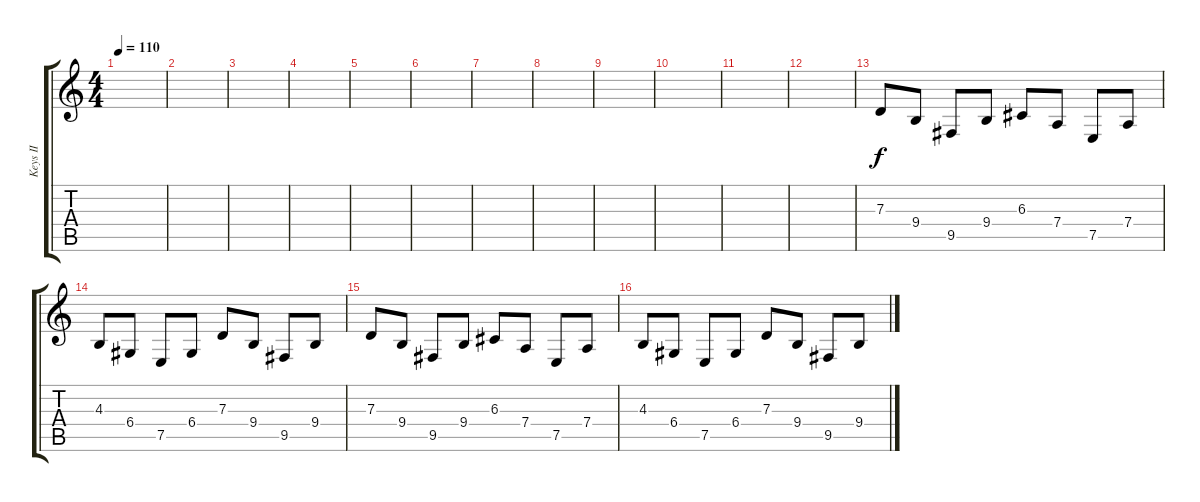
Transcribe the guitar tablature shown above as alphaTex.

\track ("Keys II" "Keys II") {instrument tangoaccordion}
\staff {score tabs}
\tuning (E4 B3 G3 D3 A2 E2) {hide}
\ts (4 4)
\tempo 110
\clef g2
\ks c
|
|
|
|
|
|
|
|
|
|
|
|
7.3.8 9.4.8 9.5.8 9.4.8 6.3.8 7.4.8 7.5.8 7.4.8 |
4.3.8 6.4.8 7.5.8 6.4.8 7.3.8 9.4.8 9.5.8 9.4.8 |
7.3.8 9.4.8 9.5.8 9.4.8 6.3.8 7.4.8 7.5.8 7.4.8 |
4.3.8 6.4.8 7.5.8 6.4.8 7.3.8 9.4.8 9.5.8 9.4.8
